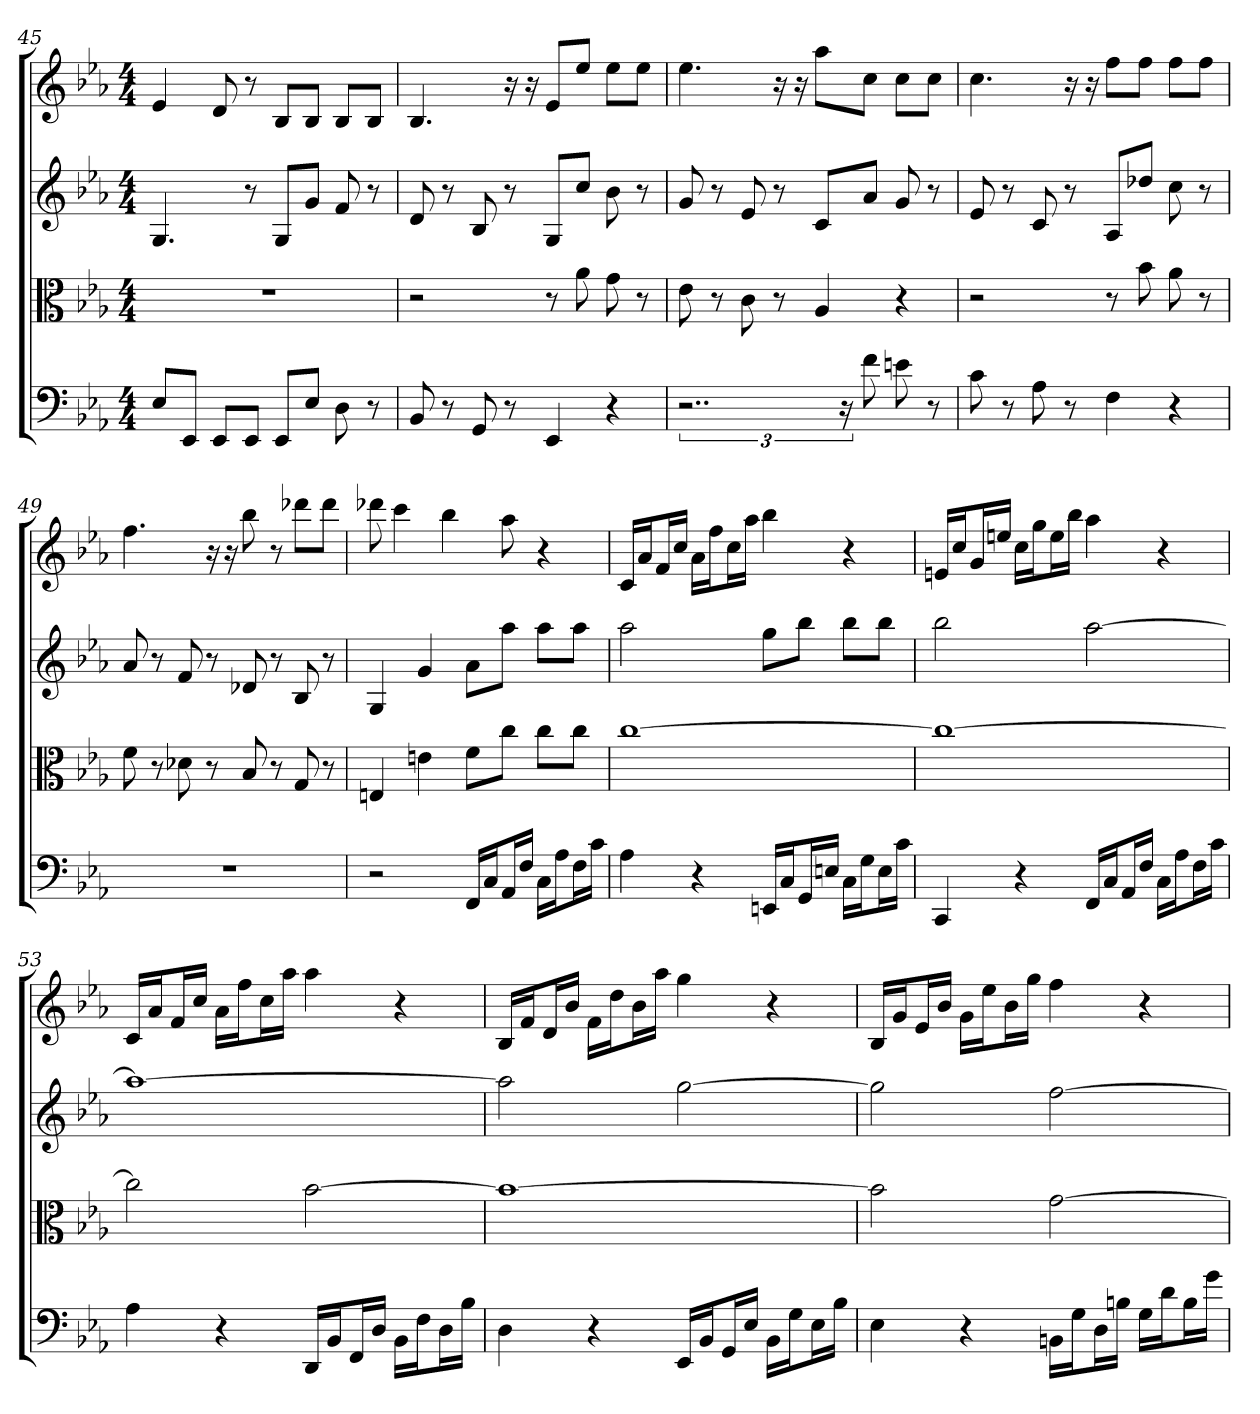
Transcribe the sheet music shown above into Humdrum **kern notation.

**kern	**kern	**kern	**kern
*part4	*part3	*part2	*part1
*staff4	*staff3	*staff2	*staff1
*clefF4	*clefC3	*clefG2	*clefG2
*k[b-e-a-]	*k[b-e-a-]	*k[b-e-a-]	*k[b-e-a-]
*E-:	*E-:	*E-:	*E-:
*M4/4	*M4/4	*M4/4	*M4/4
=45	=45	=45	=45
8E-/L	1r	4.G	4e-
8EE-/J	.	.	.
8EE-/L	.	.	8d
8EE-/J	.	8r	8r
8EE-/L	.	8G/L	8B-/L
8E-/J	.	8g/J	8B-/J
8D	.	8f	8B-/L
8r	.	8r	8B-/J
=46	=46	=46	=46
8BB-	2r	8d	4.B-
8r	.	8r	.
8GG	.	8B-	.
8r	.	8r	16r
.	.	.	16r
4EE-	8r	8G/L	8e-/L
.	8a-	8cc/J	8ee-/J
4r	8g	8b-	8ee-\L
.	8r	8r	8ee-\J
=47	=47	=47	=47
3..r	8e-	8g	4.ee-
.	8r	8r	.
.	8c	8e-	.
.	8r	8r	16r
.	.	.	16r
.	4A-	8c/L	8aa-\L
24r	.	.	.
8f	.	8a-/J	8cc\J
8en	4r	8g	8cc\L
8r	.	8r	8cc\J
=48	=48	=48	=48
8c	2r	8e-	4.cc
8r	.	8r	.
8A-	.	8c	.
8r	.	8r	16r
.	.	.	16r
4F	8r	8A-/L	8ff\L
.	8b-	8dd-X/J	8ff\J
4r	8a-	8cc	8ff\L
.	8r	8r	8ff\J
=49	=49	=49	=49
1r	8f	8a-	4.ff
.	8r	8r	.
.	8d-X	8f	.
.	8r	8r	16r
.	.	.	16r
.	8B-	8d-X	8bb-
.	8r	8r	8r
.	8G	8B-	8ddd-X\L
.	8r	8r	8ddd-\J
=50	=50	=50	=50
2r	4En	4G	8ddd-X
.	.	.	4ccc
.	4en	4g	.
.	.	.	4bb-
16FF/LL	8f\L	8a-\L	.
16C/J	.	.	.
16AA-/L	8cc\J	8aa-\J	8aa-
16F/JJ	.	.	.
16C\LL	8cc\L	8aa-\L	4r
16A-\J	.	.	.
16F\L	8cc\J	8aa-\J	.
16c\JJ	.	.	.
=51	=51	=51	=51
4A-	[1cc	2aa-	16c/LL
.	.	.	16a-/J
.	.	.	16f/L
.	.	.	16cc/JJ
4r	.	.	16a-\LL
.	.	.	16ff\J
.	.	.	16cc\L
.	.	.	16aa-\JJ
16EEn/LL	.	8gg\L	4bb-
16C/J	.	.	.
16GG/L	.	8bb-\J	.
16En/JJ	.	.	.
16C\LL	.	8bb-\L	4r
16G\J	.	.	.
16E\L	.	8bb-\J	.
16c\JJ	.	.	.
=52	=52	=52	=52
4CC	1cc_	2bb-	16en/LL
.	.	.	16cc/J
.	.	.	16g/L
.	.	.	16een/JJ
4r	.	.	16cc\LL
.	.	.	16gg\J
.	.	.	16ee\L
.	.	.	16bb-\JJ
16FF/LL	.	[2aa-	4aa-
16C/J	.	.	.
16AA-/L	.	.	.
16F/JJ	.	.	.
16C\LL	.	.	4r
16A-\J	.	.	.
16F\L	.	.	.
16c\JJ	.	.	.
=53	=53	=53	=53
4A-	2cc]	1aa-_	16c/LL
.	.	.	16a-/J
.	.	.	16f/L
.	.	.	16cc/JJ
4r	.	.	16a-\LL
.	.	.	16ff\J
.	.	.	16cc\L
.	.	.	16aa-\JJ
16DD/LL	[2b-	.	4aa-
16BB-/J	.	.	.
16FF/L	.	.	.
16D/JJ	.	.	.
16BB-\LL	.	.	4r
16F\J	.	.	.
16D\L	.	.	.
16B-\JJ	.	.	.
=54	=54	=54	=54
4D	1b-_	2aa-]	16B-/LL
.	.	.	16f/J
.	.	.	16d/L
.	.	.	16b-/JJ
4r	.	.	16f\LL
.	.	.	16dd\J
.	.	.	16b-\L
.	.	.	16aa-\JJ
16EE-/LL	.	[2gg	4gg
16BB-/J	.	.	.
16GG/L	.	.	.
16E-/JJ	.	.	.
16BB-\LL	.	.	4r
16G\J	.	.	.
16E-\L	.	.	.
16B-\JJ	.	.	.
=55	=55	=55	=55
4E-	2b-]	2gg]	16B-/LL
.	.	.	16g/J
.	.	.	16e-/L
.	.	.	16b-/JJ
4r	.	.	16g\LL
.	.	.	16ee-\J
.	.	.	16b-\L
.	.	.	16gg\JJ
16BBn\LL	[2g	[2ff	4ff
16G\J	.	.	.
16D\L	.	.	.
16Bn\JJ	.	.	.
16G\LL	.	.	4r
16d\J	.	.	.
16B\L	.	.	.
16g\JJ	.	.	.
=	=	=	=
*-	*-	*-	*-
